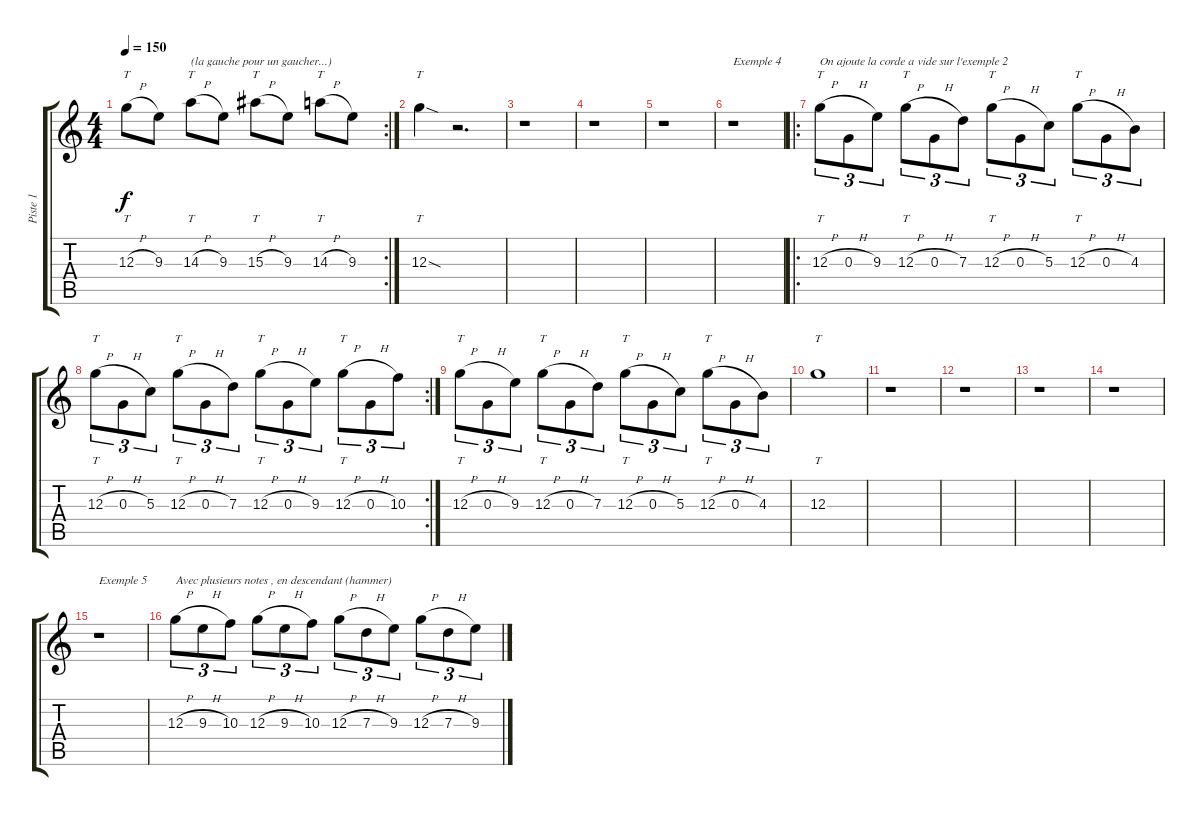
\track ("Piste 1" "Piste 1") {instrument distortionguitar}
\staff {score tabs}
\tuning (E4 B3 G3 D3 A2 E2) {hide}
\rc 2
\ts (4 4)
\tempo 150
\clef g2
\ks c
12.3{h}.8{tt dy f} 9.3.8 14.3{h}.8{tt txt "(la gauche pour un gaucher...)"} 9.3.8 15.3{h}.8{tt} 9.3.8 14.3{h}.8{tt} 9.3.8 |
12.3{sod}.4{tt} r.2{d} |
r.1 |
r.1 |
r.1 |
r.1{txt "Exemple 4"} |
\ro
12.3{h}.8{tt tu (3 2) txt "On ajoute la corde a vide sur l'exemple 2"} 0.3{h}.8{tu (3 2)} 9.3.8{tu (3 2)} 12.3{h}.8{tt tu (3 2)} 0.3{h}.8{tu (3 2)} 7.3.8{tu (3 2)} 12.3{h}.8{tt tu (3 2)} 0.3{h}.8{tu (3 2)} 5.3.8{tu (3 2)} 12.3{h}.8{tt tu (3 2)} 0.3{h}.8{tu (3 2)} 4.3.8{tu (3 2)} |
\rc 2
12.3{h}.8{tt tu (3 2)} 0.3{h}.8{tu (3 2)} 5.3.8{tu (3 2)} 12.3{h}.8{tt tu (3 2)} 0.3{h}.8{tu (3 2)} 7.3.8{tu (3 2)} 12.3{h}.8{tt tu (3 2)} 0.3{h}.8{tu (3 2)} 9.3.8{tu (3 2)} 12.3{h}.8{tt tu (3 2)} 0.3{h}.8{tu (3 2)} 10.3.8{tu (3 2)} |
12.3{h}.8{tt tu (3 2)} 0.3{h}.8{tu (3 2)} 9.3.8{tu (3 2)} 12.3{h}.8{tt tu (3 2)} 0.3{h}.8{tu (3 2)} 7.3.8{tu (3 2)} 12.3{h}.8{tt tu (3 2)} 0.3{h}.8{tu (3 2)} 5.3.8{tu (3 2)} 12.3{h}.8{tt tu (3 2)} 0.3{h}.8{tu (3 2)} 4.3.8{tu (3 2)} |
12.3.1{tt} |
r.1 |
r.1 |
r.1 |
r.1 |
r.1{txt "Exemple 5"} |
12.3{h}.8{tu (3 2) txt "Avec plusieurs notes , en descendant (hammer)"} 9.3{h}.8{tu (3 2)} 10.3.8{tu (3 2)} 12.3{h}.8{tu (3 2)} 9.3{h}.8{tu (3 2)} 10.3.8{tu (3 2)} 12.3{h}.8{tu (3 2)} 7.3{h}.8{tu (3 2)} 9.3.8{tu (3 2)} 12.3{h}.8{tu (3 2)} 7.3{h}.8{tu (3 2)} 9.3.8{tu (3 2)}
